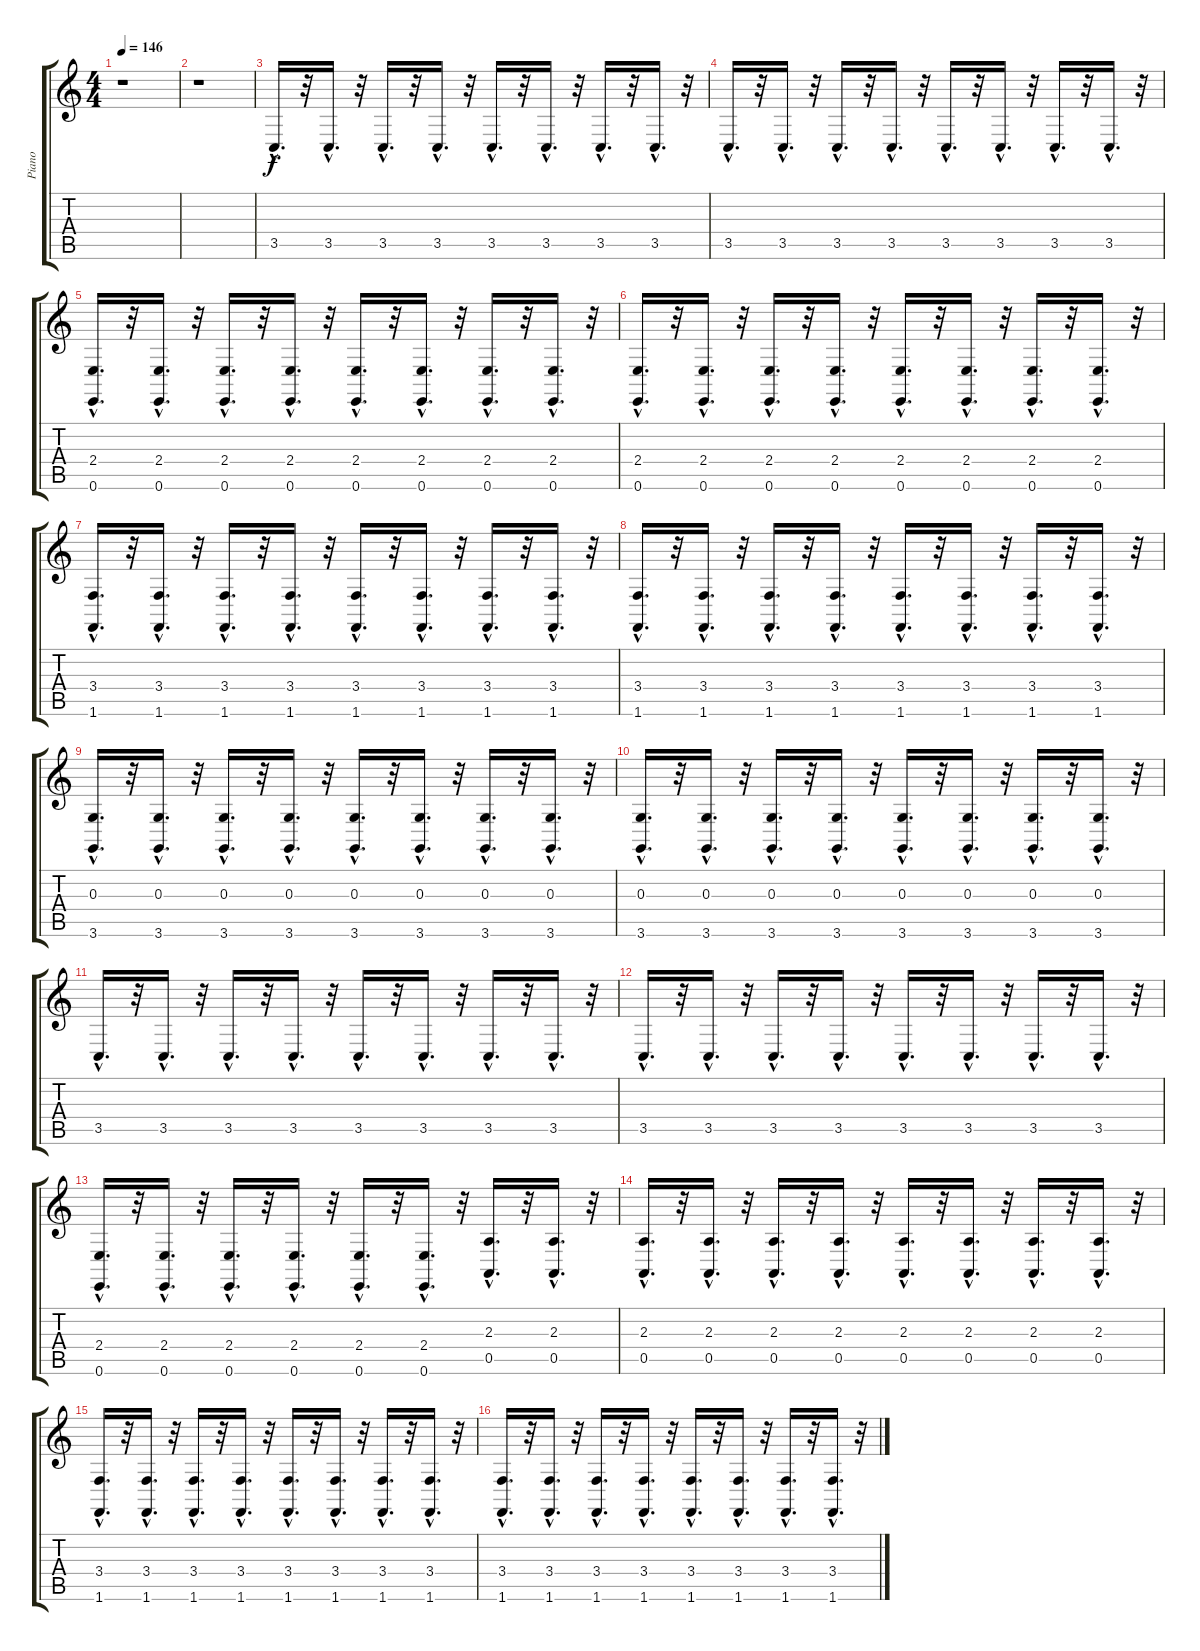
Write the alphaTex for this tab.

\track ("Piano" "Piano") {instrument brightacousticpiano}
\staff {score tabs}
\tuning (E4 B3 G3 D3 A2 E2) {hide}
\ts (4 4)
\tempo 146
\clef g2
\ks c
r.1{dy f} |
r.1 |
3.5{hac}.16{d} r.32 3.5{hac}.16{d} r.32 3.5{hac}.16{d} r.32 3.5{hac}.16{d} r.32 3.5{hac}.16{d} r.32 3.5{hac}.16{d} r.32 3.5{hac}.16{d} r.32 3.5{hac}.16{d} r.32 |
3.5{hac}.16{d} r.32 3.5{hac}.16{d} r.32 3.5{hac}.16{d} r.32 3.5{hac}.16{d} r.32 3.5{hac}.16{d} r.32 3.5{hac}.16{d} r.32 3.5{hac}.16{d} r.32 3.5{hac}.16{d} r.32 |
(2.4{hac} 0.6{hac}).16{d} r.32 (2.4{hac} 0.6{hac}).16{d} r.32 (2.4{hac} 0.6{hac}).16{d} r.32 (2.4{hac} 0.6{hac}).16{d} r.32 (2.4{hac} 0.6{hac}).16{d} r.32 (2.4{hac} 0.6{hac}).16{d} r.32 (2.4{hac} 0.6{hac}).16{d} r.32 (2.4{hac} 0.6{hac}).16{d} r.32 |
(2.4{hac} 0.6{hac}).16{d} r.32 (2.4{hac} 0.6{hac}).16{d} r.32 (2.4{hac} 0.6{hac}).16{d} r.32 (2.4{hac} 0.6{hac}).16{d} r.32 (2.4{hac} 0.6{hac}).16{d} r.32 (2.4{hac} 0.6{hac}).16{d} r.32 (2.4{hac} 0.6{hac}).16{d} r.32 (2.4{hac} 0.6{hac}).16{d} r.32 |
(3.4{hac} 1.6{hac}).16{d} r.32 (3.4{hac} 1.6{hac}).16{d} r.32 (3.4{hac} 1.6{hac}).16{d} r.32 (3.4{hac} 1.6{hac}).16{d} r.32 (3.4{hac} 1.6{hac}).16{d} r.32 (3.4{hac} 1.6{hac}).16{d} r.32 (3.4{hac} 1.6{hac}).16{d} r.32 (3.4{hac} 1.6{hac}).16{d} r.32 |
(3.4{hac} 1.6{hac}).16{d} r.32 (3.4{hac} 1.6{hac}).16{d} r.32 (3.4{hac} 1.6{hac}).16{d} r.32 (3.4{hac} 1.6{hac}).16{d} r.32 (3.4{hac} 1.6{hac}).16{d} r.32 (3.4{hac} 1.6{hac}).16{d} r.32 (3.4{hac} 1.6{hac}).16{d} r.32 (3.4{hac} 1.6{hac}).16{d} r.32 |
(0.3{hac} 3.6{hac}).16{d} r.32 (0.3{hac} 3.6{hac}).16{d} r.32 (0.3{hac} 3.6{hac}).16{d} r.32 (0.3{hac} 3.6{hac}).16{d} r.32 (0.3{hac} 3.6{hac}).16{d} r.32 (0.3{hac} 3.6{hac}).16{d} r.32 (0.3{hac} 3.6{hac}).16{d} r.32 (0.3{hac} 3.6{hac}).16{d} r.32 |
(0.3{hac} 3.6{hac}).16{d} r.32 (0.3{hac} 3.6{hac}).16{d} r.32 (0.3{hac} 3.6{hac}).16{d} r.32 (0.3{hac} 3.6{hac}).16{d} r.32 (0.3{hac} 3.6{hac}).16{d} r.32 (0.3{hac} 3.6{hac}).16{d} r.32 (0.3{hac} 3.6{hac}).16{d} r.32 (0.3{hac} 3.6{hac}).16{d} r.32 |
3.5{hac}.16{d} r.32 3.5{hac}.16{d} r.32 3.5{hac}.16{d} r.32 3.5{hac}.16{d} r.32 3.5{hac}.16{d} r.32 3.5{hac}.16{d} r.32 3.5{hac}.16{d} r.32 3.5{hac}.16{d} r.32 |
3.5{hac}.16{d} r.32 3.5{hac}.16{d} r.32 3.5{hac}.16{d} r.32 3.5{hac}.16{d} r.32 3.5{hac}.16{d} r.32 3.5{hac}.16{d} r.32 3.5{hac}.16{d} r.32 3.5{hac}.16{d} r.32 |
(2.4{hac} 0.6{hac}).16{d} r.32 (2.4{hac} 0.6{hac}).16{d} r.32 (2.4{hac} 0.6{hac}).16{d} r.32 (2.4{hac} 0.6{hac}).16{d} r.32 (2.4{hac} 0.6{hac}).16{d} r.32 (2.4{hac} 0.6{hac}).16{d} r.32 (2.3{hac} 0.5{hac}).16{d} r.32 (2.3{hac} 0.5{hac}).16{d} r.32 |
(2.3{hac} 0.5{hac}).16{d} r.32 (2.3{hac} 0.5{hac}).16{d} r.32 (2.3{hac} 0.5{hac}).16{d} r.32 (2.3{hac} 0.5{hac}).16{d} r.32 (2.3{hac} 0.5{hac}).16{d} r.32 (2.3{hac} 0.5{hac}).16{d} r.32 (2.3{hac} 0.5{hac}).16{d} r.32 (2.3{hac} 0.5{hac}).16{d} r.32 |
(3.4{hac} 1.6{hac}).16{d} r.32 (3.4{hac} 1.6{hac}).16{d} r.32 (3.4{hac} 1.6{hac}).16{d} r.32 (3.4{hac} 1.6{hac}).16{d} r.32 (3.4{hac} 1.6{hac}).16{d} r.32 (3.4{hac} 1.6{hac}).16{d} r.32 (3.4{hac} 1.6{hac}).16{d} r.32 (3.4{hac} 1.6{hac}).16{d} r.32 |
(3.4{hac} 1.6{hac}).16{d} r.32 (3.4{hac} 1.6{hac}).16{d} r.32 (3.4{hac} 1.6{hac}).16{d} r.32 (3.4{hac} 1.6{hac}).16{d} r.32 (3.4{hac} 1.6{hac}).16{d} r.32 (3.4{hac} 1.6{hac}).16{d} r.32 (3.4{hac} 1.6{hac}).16{d} r.32 (3.4{hac} 1.6{hac}).16{d} r.32
